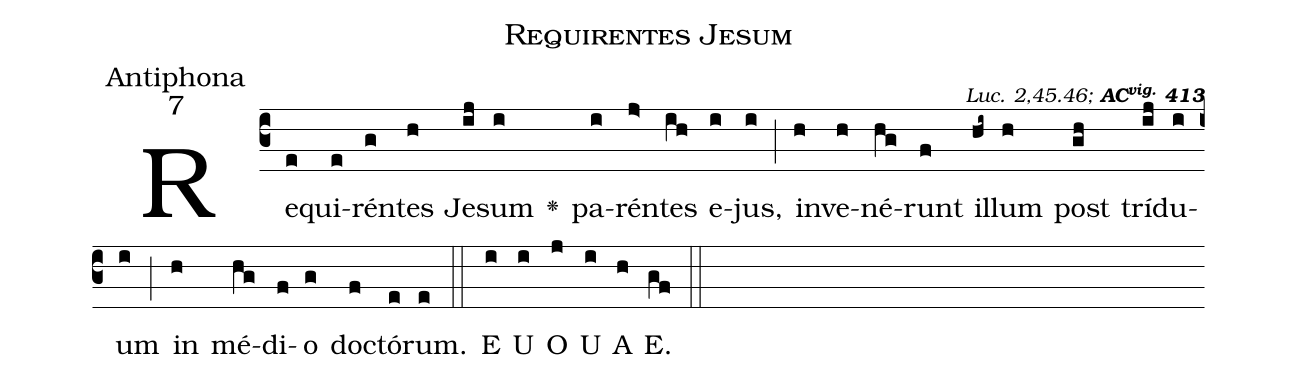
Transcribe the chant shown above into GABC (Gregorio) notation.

name:Requirentes Jesum;
office-part:Antiphona;
mode:7;
commentary:{\itshape\mdseries\scriptsize Luc. 2,45.46;} {\bfseries\scriptsize AC\textsuperscript{vig.} 413};
%%
(c3)Re(e)qui(e)rén(g)tes(h) Je(ij)sum(i) <v>\greheightstar</v>() pa(i)rén(j>)tes(ih) e(i)jus,(i) (;) in(h)ve(h)né(hg)runt(f) il(hi~)lum(h) post(gh) trí(ij)du(i)um(i) (;) in(h) mé(hg)di(f)o(g) do(f)ctó(e)rum.(e) (::) E(i) U(i) O(j) U(i) A(h) E.(gf) (::)
